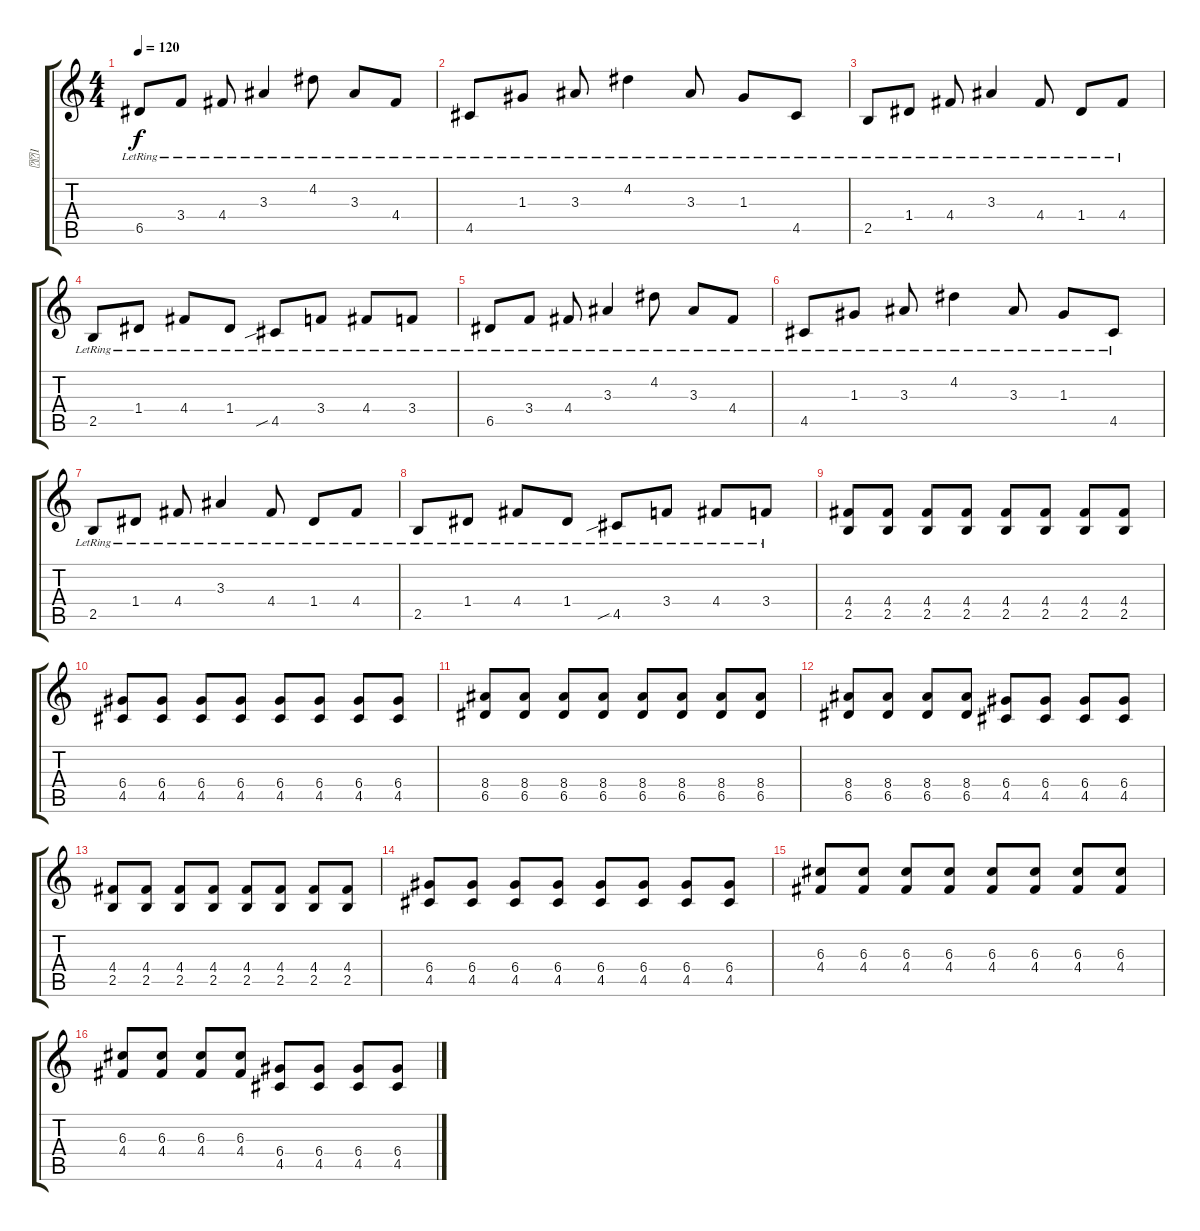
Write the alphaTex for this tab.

\track ("1" "1") {instrument distortionguitar}
\staff {score tabs}
\tuning (E4 B3 G3 D3 A2 E2) {hide}
\ts (4 4)
\tempo 120
\clef g2
\ks c
6.5{lr}.8{dy f} 3.4{lr}.8 4.4{lr}.8 3.3{lr}.4 4.2{lr}.8 3.3{lr}.8 4.4{lr}.8 |
4.5{lr}.8 1.3{lr}.8 3.3{lr}.8 4.2{lr}.4 3.3{lr}.8 1.3{lr}.8 4.5{lr}.8 |
2.5{lr}.8 1.4{lr}.8 4.4{lr}.8 3.3{lr}.4 4.4{lr}.8 1.4{lr}.8 4.4{lr}.8 |
2.5{lr}.8 1.4{lr}.8 4.4{lr}.8 1.4{lr}.8 4.5{sib lr}.8 3.4{lr}.8 4.4{lr}.8 3.4{lr}.8 |
6.5{lr}.8 3.4{lr}.8 4.4{lr}.8 3.3{lr}.4 4.2{lr}.8 3.3{lr}.8 4.4{lr}.8 |
4.5{lr}.8 1.3{lr}.8 3.3{lr}.8 4.2{lr}.4 3.3{lr}.8 1.3{lr}.8 4.5{lr}.8 |
2.5{lr}.8 1.4{lr}.8 4.4{lr}.8 3.3{lr}.4 4.4{lr}.8 1.4{lr}.8 4.4{lr}.8 |
2.5{lr}.8 1.4{lr}.8 4.4{lr}.8 1.4{lr}.8 4.5{sib lr}.8 3.4{lr}.8 4.4{lr}.8 3.4{lr}.8 |
(4.4 2.5).8{instrument distortionguitar} (4.4 2.5).8 (4.4 2.5).8 (4.4 2.5).8 (4.4 2.5).8 (4.4 2.5).8 (4.4 2.5).8 (4.4 2.5).8 |
(6.4 4.5).8 (6.4 4.5).8 (6.4 4.5).8 (6.4 4.5).8 (6.4 4.5).8 (6.4 4.5).8 (6.4 4.5).8 (6.4 4.5).8 |
(8.4 6.5).8 (8.4 6.5).8 (8.4 6.5).8 (8.4 6.5).8 (8.4 6.5).8 (8.4 6.5).8 (8.4 6.5).8 (8.4 6.5).8 |
(8.4 6.5).8 (8.4 6.5).8 (8.4 6.5).8 (8.4 6.5).8 (6.4 4.5).8 (6.4 4.5).8 (6.4 4.5).8 (6.4 4.5).8 |
(4.4 2.5).8 (4.4 2.5).8 (4.4 2.5).8 (4.4 2.5).8 (4.4 2.5).8 (4.4 2.5).8 (4.4 2.5).8 (4.4 2.5).8 |
(6.4 4.5).8 (6.4 4.5).8 (6.4 4.5).8 (6.4 4.5).8 (6.4 4.5).8 (6.4 4.5).8 (6.4 4.5).8 (6.4 4.5).8 |
(6.3 4.4).8 (6.3 4.4).8 (6.3 4.4).8 (6.3 4.4).8 (6.3 4.4).8 (6.3 4.4).8 (6.3 4.4).8 (6.3 4.4).8 |
(6.3 4.4).8 (6.3 4.4).8 (6.3 4.4).8 (6.3 4.4).8 (6.4 4.5).8 (6.4 4.5).8 (6.4 4.5).8 (6.4 4.5).8
